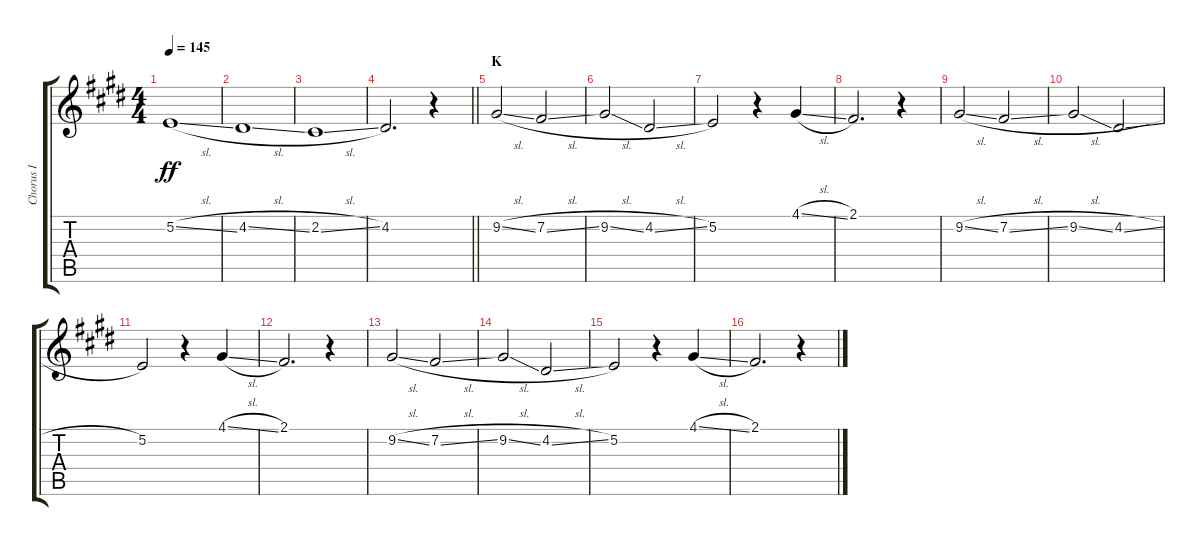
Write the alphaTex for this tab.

\track ("Chorus I" "Chorus I") {instrument voiceoohs}
\staff {score tabs}
\tuning (E4 B3 G3 D3 A2 E2) {hide}
\ts (4 4)
\tempo 145
\clef g2
\ks e
5.2{sl}.1{dy ff} |
4.2{sl}.1 |
2.2{sl}.1 |
\barLineRight lightlight
4.2.2{d} r.4 |
\section ("" "K")
9.2{sl}.2 7.2{sl}.2 |
9.2{sl}.2 4.2{sl}.2 |
5.2.2 r.4 4.1{sl}.4 |
2.1.2{d} r.4 |
9.2{sl}.2 7.2{sl}.2 |
9.2{sl}.2 4.2{sl}.2 |
5.2.2 r.4 4.1{sl}.4 |
2.1.2{d} r.4 |
9.2{sl}.2 7.2{sl}.2 |
9.2{sl}.2 4.2{sl}.2 |
5.2.2 r.4 4.1{sl}.4 |
2.1.2{d} r.4
